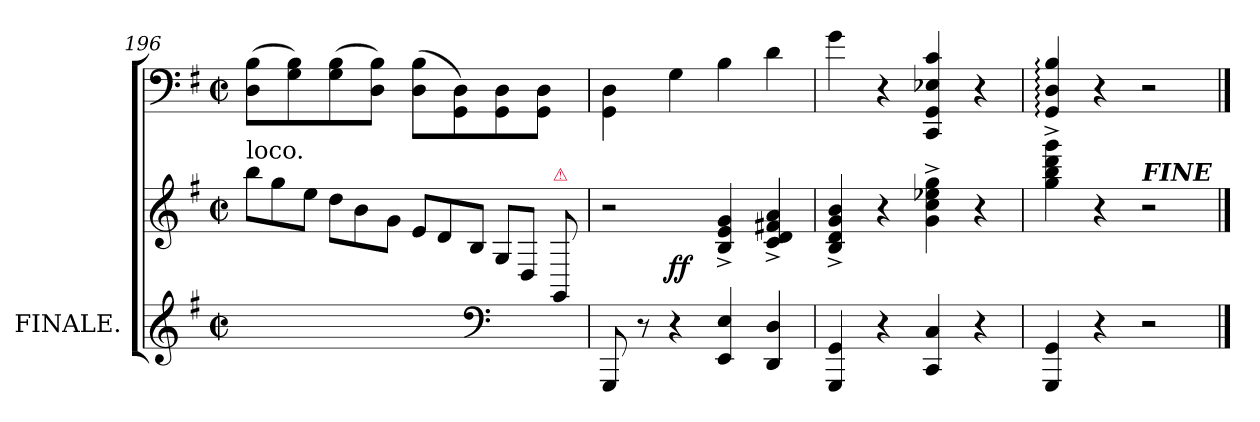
**kern	**kern	**dynam	**kern
*part2	*part2	*part2	*part1
*staff3	*staff2	*staff2/3	*staff1
*I"FINALE.	*	*	*
*clefG2	*clefG2	*	*clefF4
*k[f#]	*k[f#]	*	*k[f#]
*M2/2	*M2/2	*	*M2/2
*met(c|)	*met(c|)	*	*met(c|)
*	*Xtuplet	*	*
=196	=196	=196	=196
!	!LO:TX:a:t=loco.	!	!
4ryy	12bbL	.	(>8D!\ 8B!\L
.	12gg	.	.
.	.	.	8G! 8B!)
.	12eeJ	.	.
4ryy	12ddL	.	(>8G! 8B!
.	12b	.	.
.	.	.	8D! 8B!J)
.	12gJ	.	.
4ryy	12eL	.	(>8D!\ 8B!\L
.	12d	.	.
.	.	.	8GG! 8D!)
.	12BJ	.	.
*clefF4	*	*	*
4ryy	12G/L	.	8GG! 8D!
.	12D/J	.	.
.	.	.	8GG! 8D!J
!	!LO:TX:a:color=crimson:t=⚠	!	!
.	12GG/	.	.
=197	=197	=197	=197
*	*^	*	*
8GGG	2r	4ryy	.	4GG!\ 4D!\
8r	.	.	.	.
4r	.	2.ryy	ff	4G!
4EE/ 4E/	4B^ 4e^ 4g^	.	.	4B!
4DD/ 4D/	4c^ 4d^ 4f#X^ 4a^	.	.	4d!
*	*v	*v	*	*
=198	=198	=198	=198
4GGG 4GG	4B^ 4d^ 4g^ 4b^	.	4g!
4r	4r	.	4r
4CC 4C	4g^< 4cc^< 4ee-X^< 4gg^<	.	4CC! 4GG! 4E-X! 4c!
4r	4r	.	4r
=199	=199	=199	=199
4GGG 4GG	4gg^< 4bb^< 4ddd^< 4ggg^<	.	4GG!:/ 4D!:/ 4B!:/
4r	4r	.	4r
!	!LO:TX:a:Bi:t=FINE	!	!
2r	2r	.	2r
==	==	==	==
*-	*-	*-	*-
